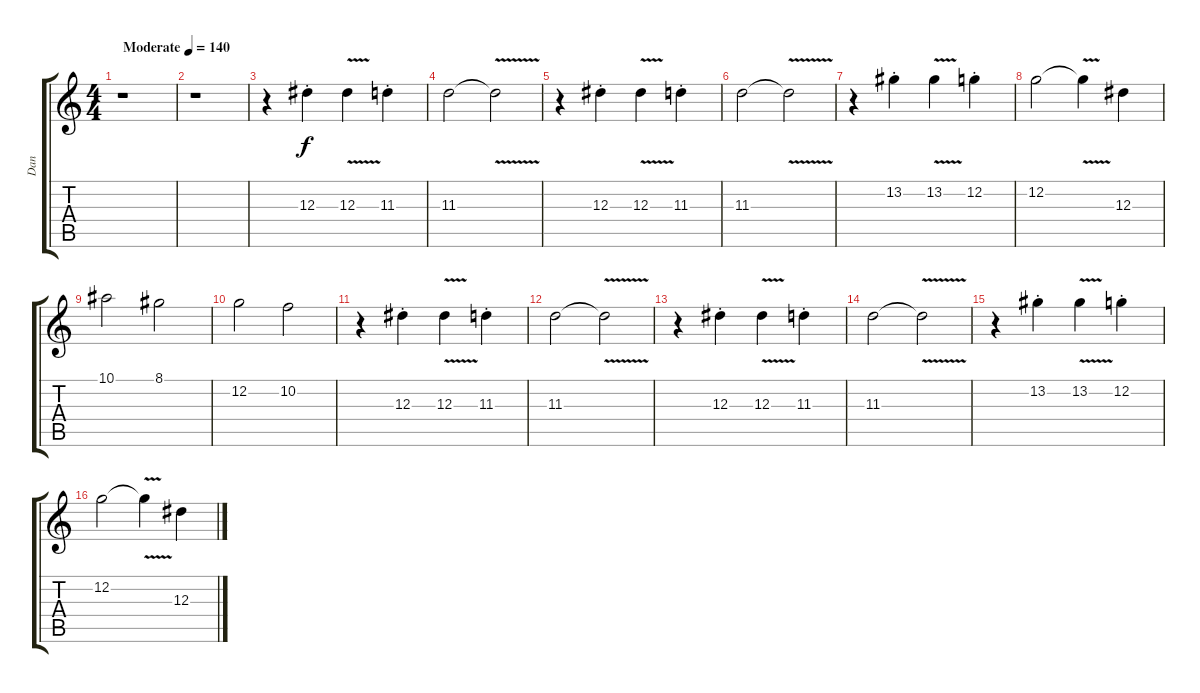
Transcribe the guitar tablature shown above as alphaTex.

\track ("Dan" "Dan") {instrument distortionguitar}
\staff {score tabs}
\tuning (C4 G3 Eb3 Bb2 F2 C2) {hide}
\ts (4 4)
\tempo (140 "Moderate")
\clef g2
\ks c
r.1{dy f instrument distortionguitar} |
r.1 |
r.4 12.3{st}.4 12.3{v}.4 11.3{st}.4 |
11.3.2 11.3{v t}.2 |
r.4 12.3{st}.4 12.3{v}.4 11.3{st}.4 |
11.3.2 11.3{v t}.2 |
r.4 13.2{st}.4 13.2{v}.4 12.2{st}.4 |
12.2.2 12.2{v t}.4 12.3.4 |
10.1.2 8.1.2 |
12.2.2 10.2.2 |
r.4 12.3{st}.4 12.3{v}.4 11.3{st}.4 |
11.3.2 11.3{v t}.2 |
r.4 12.3{st}.4 12.3{v}.4 11.3{st}.4 |
11.3.2 11.3{v t}.2 |
r.4 13.2{st}.4 13.2{v}.4 12.2{st}.4 |
12.2.2 12.2{v t}.4 12.3.4
